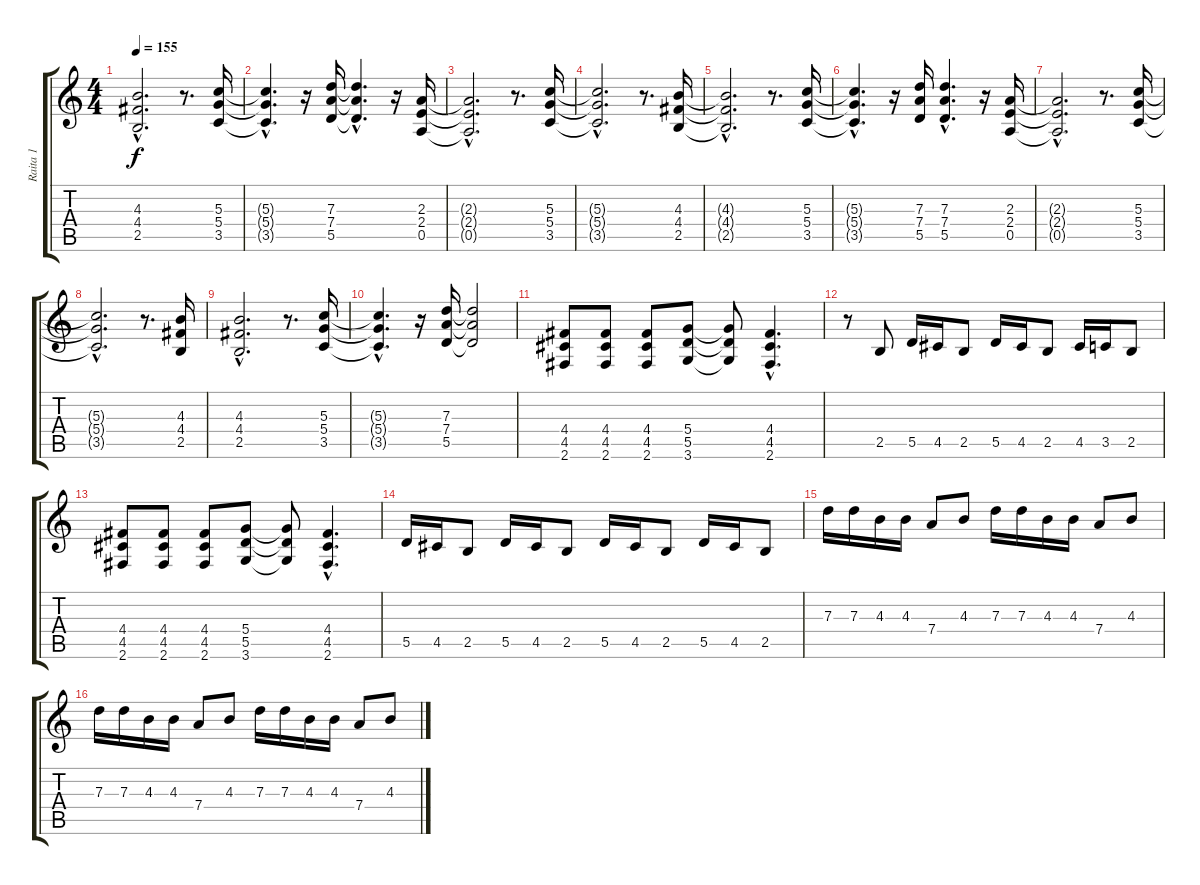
\track ("Raita 1" "Raita 1") {instrument distortionguitar}
\staff {score tabs}
\tuning (E4 B3 G3 D3 A2 E2) {hide}
\ts (4 4)
\tempo 155
\clef g2
\ks c
(4.3{hac} 4.4{hac} 2.5{hac}).2{d dy f} r.8{d} (5.3 5.4 3.5).16 |
(5.3{hac t} 5.4{hac t} 3.5{hac t}).4{d} r.16 (7.3 7.4 5.5).16 (7.3{hac t} 7.4{hac t} 5.5{hac t}).4{d} r.16 (2.3 2.4 0.5).16 |
(2.3{hac t} 2.4{hac t} 0.5{hac t}).2{d} r.8{d} (5.3 5.4 3.5).16 |
(5.3{hac t} 5.4{hac t} 3.5{hac t}).2{d} r.8{d} (4.3 4.4 2.5).16 |
(4.3{hac t} 4.4{hac t} 2.5{hac t}).2{d} r.8{d} (5.3 5.4 3.5).16 |
(5.3{hac t} 5.4{hac t} 3.5{hac t}).4{d} r.16 (7.3 7.4 5.5).16 (7.3{hac} 7.4{hac} 5.5{hac}).4{d} r.16 (2.3 2.4 0.5).16 |
(2.3{hac t} 2.4{hac t} 0.5{hac t}).2{d} r.8{d} (5.3 5.4 3.5).16 |
(5.3{hac t} 5.4{hac t} 3.5{hac t}).2{d} r.8{d} (4.3 4.4 2.5).16 |
(4.3{hac} 4.4{hac} 2.5{hac}).2{d} r.8{d} (5.3 5.4 3.5).16 |
(5.3{hac t} 5.4{hac t} 3.5{hac t}).4{d} r.16 (7.3 7.4 5.5).16 (7.3{t} 7.4{t} 5.5{t}).2 |
(4.4 4.5 2.6).8 (4.4 4.5 2.6).8 (4.4 4.5 2.6).8 (5.4 5.5 3.6).8 (5.4{t} 5.5{t} 3.6{t}).8 (4.4{hac} 4.5{hac} 2.6{hac}).4{d} |
r.8 2.5.8 5.5.16 4.5.16 2.5.8 5.5.16 4.5.16 2.5.8 4.5.16 3.5.16 2.5.8 |
(4.4 4.5 2.6).8 (4.4 4.5 2.6).8 (4.4 4.5 2.6).8 (5.4 5.5 3.6).8 (5.4{t} 5.5{t} 3.6{t}).8 (4.4{hac} 4.5{hac} 2.6{hac}).4{d} |
5.5.16 4.5.16 2.5.8 5.5.16 4.5.16 2.5.8 5.5.16 4.5.16 2.5.8 5.5.16 4.5.16 2.5.8 |
7.3.16 7.3.16 4.3.16 4.3.16 7.4.8 4.3.8 7.3.16 7.3.16 4.3.16 4.3.16 7.4.8 4.3.8 |
7.3.16 7.3.16 4.3.16 4.3.16 7.4.8 4.3.8 7.3.16 7.3.16 4.3.16 4.3.16 7.4.8 4.3.8
